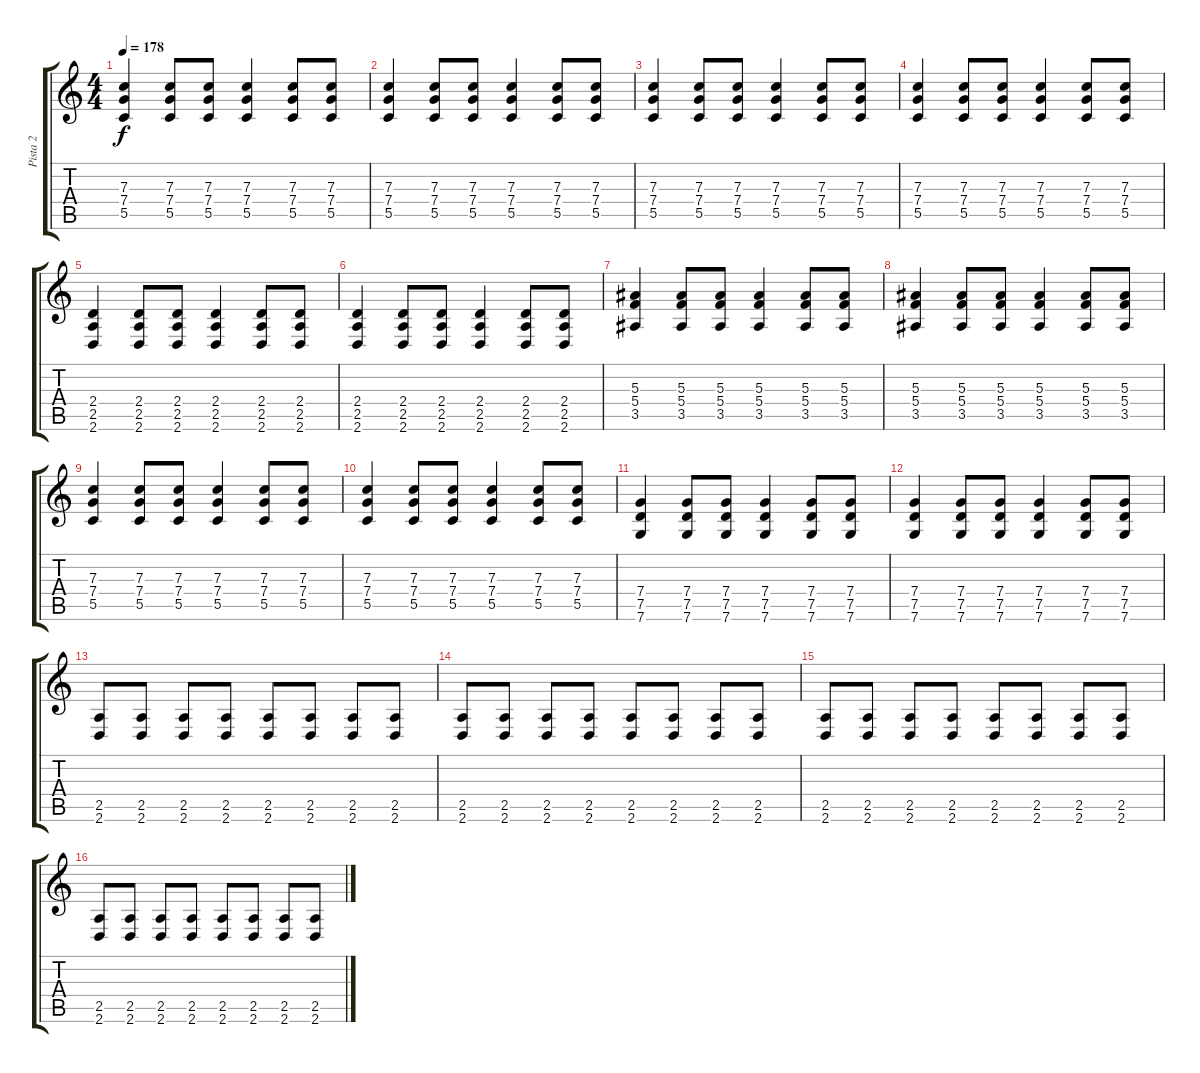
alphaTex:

\track ("Pista 2" "Pista 2") {instrument overdrivenguitar}
\staff {score tabs}
\tuning (D4 A3 F3 C3 G2 C2) {hide}
\ts (4 4)
\tempo 178
\clef g2
\ks c
(7.3 7.4 5.5).4{dy f} (7.3 7.4 5.5).8 (7.3 7.4 5.5).8 (7.3 7.4 5.5).4 (7.3 7.4 5.5).8 (7.3 7.4 5.5).8 |
(7.3 7.4 5.5).4 (7.3 7.4 5.5).8 (7.3 7.4 5.5).8 (7.3 7.4 5.5).4 (7.3 7.4 5.5).8 (7.3 7.4 5.5).8 |
(7.3 7.4 5.5).4 (7.3 7.4 5.5).8 (7.3 7.4 5.5).8 (7.3 7.4 5.5).4 (7.3 7.4 5.5).8 (7.3 7.4 5.5).8 |
(7.3 7.4 5.5).4 (7.3 7.4 5.5).8 (7.3 7.4 5.5).8 (7.3 7.4 5.5).4 (7.3 7.4 5.5).8 (7.3 7.4 5.5).8 |
(2.4 2.5 2.6).4 (2.4 2.5 2.6).8 (2.4 2.5 2.6).8 (2.4 2.5 2.6).4 (2.4 2.5 2.6).8 (2.4 2.5 2.6).8 |
(2.4 2.5 2.6).4 (2.4 2.5 2.6).8 (2.4 2.5 2.6).8 (2.4 2.5 2.6).4 (2.4 2.5 2.6).8 (2.4 2.5 2.6).8 |
(5.3 5.4 3.5).4 (5.3 5.4 3.5).8 (5.3 5.4 3.5).8 (5.3 5.4 3.5).4 (5.3 5.4 3.5).8 (5.3 5.4 3.5).8 |
(5.3 5.4 3.5).4 (5.3 5.4 3.5).8 (5.3 5.4 3.5).8 (5.3 5.4 3.5).4 (5.3 5.4 3.5).8 (5.3 5.4 3.5).8 |
(7.3 7.4 5.5).4 (7.3 7.4 5.5).8 (7.3 7.4 5.5).8 (7.3 7.4 5.5).4 (7.3 7.4 5.5).8 (7.3 7.4 5.5).8 |
(7.3 7.4 5.5).4 (7.3 7.4 5.5).8 (7.3 7.4 5.5).8 (7.3 7.4 5.5).4 (7.3 7.4 5.5).8 (7.3 7.4 5.5).8 |
(7.4 7.5 7.6).4 (7.4 7.5 7.6).8 (7.4 7.5 7.6).8 (7.4 7.5 7.6).4 (7.4 7.5 7.6).8 (7.4 7.5 7.6).8 |
(7.4 7.5 7.6).4 (7.4 7.5 7.6).8 (7.4 7.5 7.6).8 (7.4 7.5 7.6).4 (7.4 7.5 7.6).8 (7.4 7.5 7.6).8 |
(2.5 2.6).8 (2.5 2.6).8 (2.5 2.6).8 (2.5 2.6).8 (2.5 2.6).8 (2.5 2.6).8 (2.5 2.6).8 (2.5 2.6).8 |
(2.5 2.6).8 (2.5 2.6).8 (2.5 2.6).8 (2.5 2.6).8 (2.5 2.6).8 (2.5 2.6).8 (2.5 2.6).8 (2.5 2.6).8 |
(2.5 2.6).8 (2.5 2.6).8 (2.5 2.6).8 (2.5 2.6).8 (2.5 2.6).8 (2.5 2.6).8 (2.5 2.6).8 (2.5 2.6).8 |
(2.5 2.6).8 (2.5 2.6).8 (2.5 2.6).8 (2.5 2.6).8 (2.5 2.6).8 (2.5 2.6).8 (2.5 2.6).8 (2.5 2.6).8
